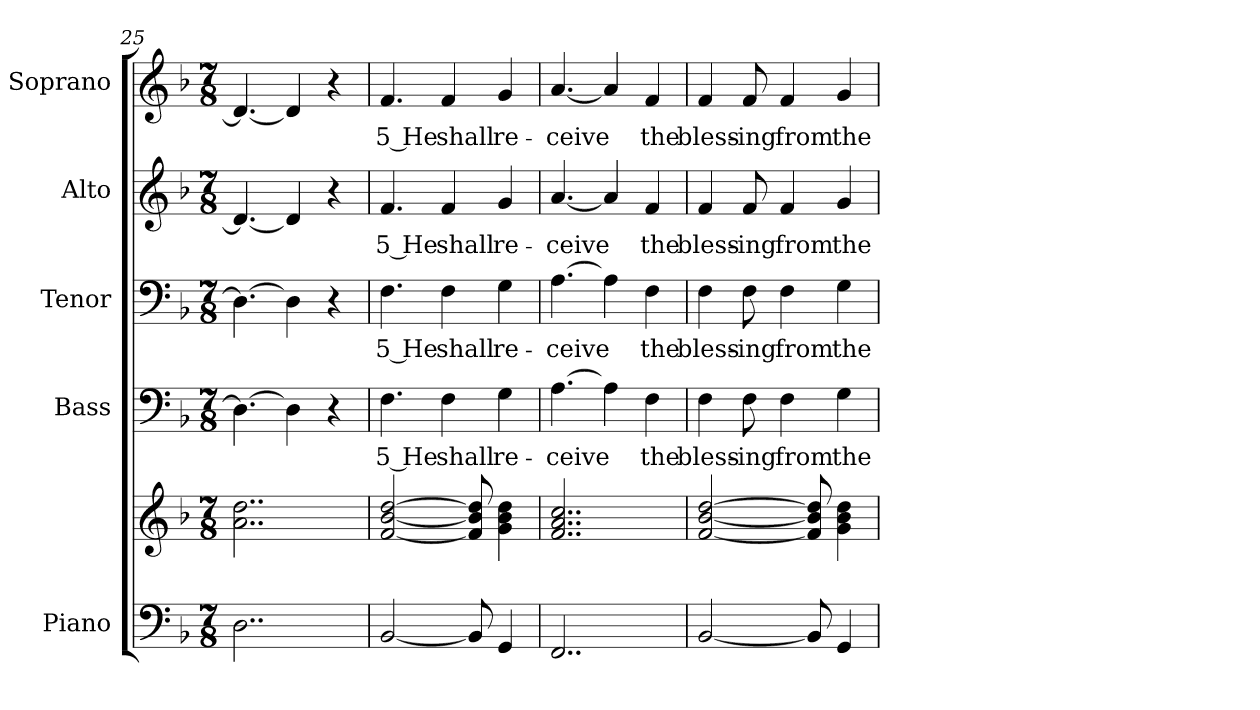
**kern	**kern	**kern	**text	**kern	**text	**kern	**text	**kern	**text
*part5	*part5	*part4	*part4	*part3	*part3	*part2	*part2	*part1	*part1
*staff6	*staff5	*staff4	*staff4	*staff3	*staff3	*staff2	*staff2	*staff1	*staff1
*I"Piano	*	*I"Bass	*	*I"Tenor	*	*I"Alto	*	*I"Soprano	*
*I'Pno.	*	*I'B.	*	*I'T.	*	*I'A.	*	*I'S.	*
!!LO:PB:g=z
*clefF4	*clefG2	*clefF4	*	*clefF4	*	*clefG2	*	*clefG2	*
*k[b-]	*k[b-]	*k[b-]	*	*k[b-]	*	*k[b-]	*	*k[b-]	*
*d:	*d:	*d:	*	*d:	*	*d:	*	*d:	*
*M7/8	*M7/8	*M7/8	*	*M7/8	*	*M7/8	*	*M7/8	*
=25	=25	=25	=25	=25	=25	=25	=25	=25	=25
2..Di\	2..ai\ 2..ddi	4.Di\_>	.	4.Di\_>	.	4.di/_<	.	4.di/_<	.
.	.	4Di\]	.	4Di\]	.	4di/]	.	4di/]	.
.	.	4r	.	4r	.	4r	.	4r	.
=26	=26	=26	=26	=26	=26	=26	=26	=26	=26
!	!	!	!LO:LY:b:color=#000000	!	!	!	!	!	!
!	!	!	!	!	!LO:LY:b:color=#000000	!	!	!	!
!	!	!	!	!	!	!	!LO:LY:b:color=#000000	!	!
!	!	!	!	!	!	!	!	!	!LO:LY:b:color=#000000
[<2BB-i/	[<2fi/ [<2b-i [>2ddi	4.Fi\	5 He	4.Fi\	5 He	4.fi/	5 He	4.fi/	5 He
!	!	!	!LO:LY:b:color=#000000	!	!	!	!	!	!
!	!	!	!	!	!LO:LY:b:color=#000000	!	!	!	!
!	!	!	!	!	!	!	!LO:LY:b:color=#000000	!	!
!	!	!	!	!	!	!	!	!	!LO:LY:b:color=#000000
.	.	4Fi\	shall	4Fi\	shall	4fi/	shall	4fi/	shall
8BB-i/]	8fi/] 8b-i] 8ddi]	.	.	.	.	.	.	.	.
!	!	!	!LO:LY:b:color=#000000	!	!	!	!	!	!
!	!	!	!	!	!LO:LY:b:color=#000000	!	!	!	!
!	!	!	!	!	!	!	!LO:LY:b:color=#000000	!	!
!	!	!	!	!	!	!	!	!	!LO:LY:b:color=#000000
4GGi/	4gi\ 4b-i 4ddi	4Gi\	re-	4Gi\	re-	4gi/	re-	4gi/	re-
=27	=27	=27	=27	=27	=27	=27	=27	=27	=27
!	!	!	!LO:LY:b:color=#000000	!	!	!	!	!	!
!	!	!	!	!	!LO:LY:b:color=#000000	!	!	!	!
!	!	!	!	!	!	!	!LO:LY:b:color=#000000	!	!
!	!	!	!	!	!	!	!	!	!LO:LY:b:color=#000000
2..FFi/	2..fi/ 2..ai 2..cci	[>4.Ai\	-ceive	[>4.Ai\	-ceive	[<4.ai/	-ceive	[<4.ai/	-ceive
.	.	4Ai\]	.	4Ai\]	.	4ai/]	.	4ai/]	.
!	!	!	!LO:LY:b:color=#000000	!	!	!	!	!	!
!	!	!	!	!	!LO:LY:b:color=#000000	!	!	!	!
!	!	!	!	!	!	!	!LO:LY:b:color=#000000	!	!
!	!	!	!	!	!	!	!	!	!LO:LY:b:color=#000000
.	.	4Fi\	the	4Fi\	the	4fi/	the	4fi/	the
=28	=28	=28	=28	=28	=28	=28	=28	=28	=28
!	!	!	!LO:LY:b:color=#000000	!	!	!	!	!	!
!	!	!	!	!	!LO:LY:b:color=#000000	!	!	!	!
!	!	!	!	!	!	!	!LO:LY:b:color=#000000	!	!
!	!	!	!	!	!	!	!	!	!LO:LY:b:color=#000000
[<2BB-i/	[<2fi/ [<2b-i [>2ddi	4Fi\	bless-	4Fi\	bless-	4fi/	bless-	4fi/	bless-
!	!	!	!LO:LY:b:color=#000000	!	!	!	!	!	!
!	!	!	!	!	!LO:LY:b:color=#000000	!	!	!	!
!	!	!	!	!	!	!	!LO:LY:b:color=#000000	!	!
!	!	!	!	!	!	!	!	!	!LO:LY:b:color=#000000
.	.	8Fi\	-ing	8Fi\	-ing	8fi/	-ing	8fi/	-ing
!	!	!	!LO:LY:b:color=#000000	!	!	!	!	!	!
!	!	!	!	!	!LO:LY:b:color=#000000	!	!	!	!
!	!	!	!	!	!	!	!LO:LY:b:color=#000000	!	!
!	!	!	!	!	!	!	!	!	!LO:LY:b:color=#000000
.	.	4Fi\	from	4Fi\	from	4fi/	from	4fi/	from
8BB-i/]	8fi/] 8b-i] 8ddi]	.	.	.	.	.	.	.	.
!	!	!	!LO:LY:b:color=#000000	!	!	!	!	!	!
!	!	!	!	!	!LO:LY:b:color=#000000	!	!	!	!
!	!	!	!	!	!	!	!LO:LY:b:color=#000000	!	!
!	!	!	!	!	!	!	!	!	!LO:LY:b:color=#000000
4GGi/	4gi\ 4b-i 4ddi	4Gi\	the	4Gi\	the	4gi/	the	4gi/	the
=	=	=	=	=	=	=	=	=	=
*-	*-	*-	*-	*-	*-	*-	*-	*-	*-
